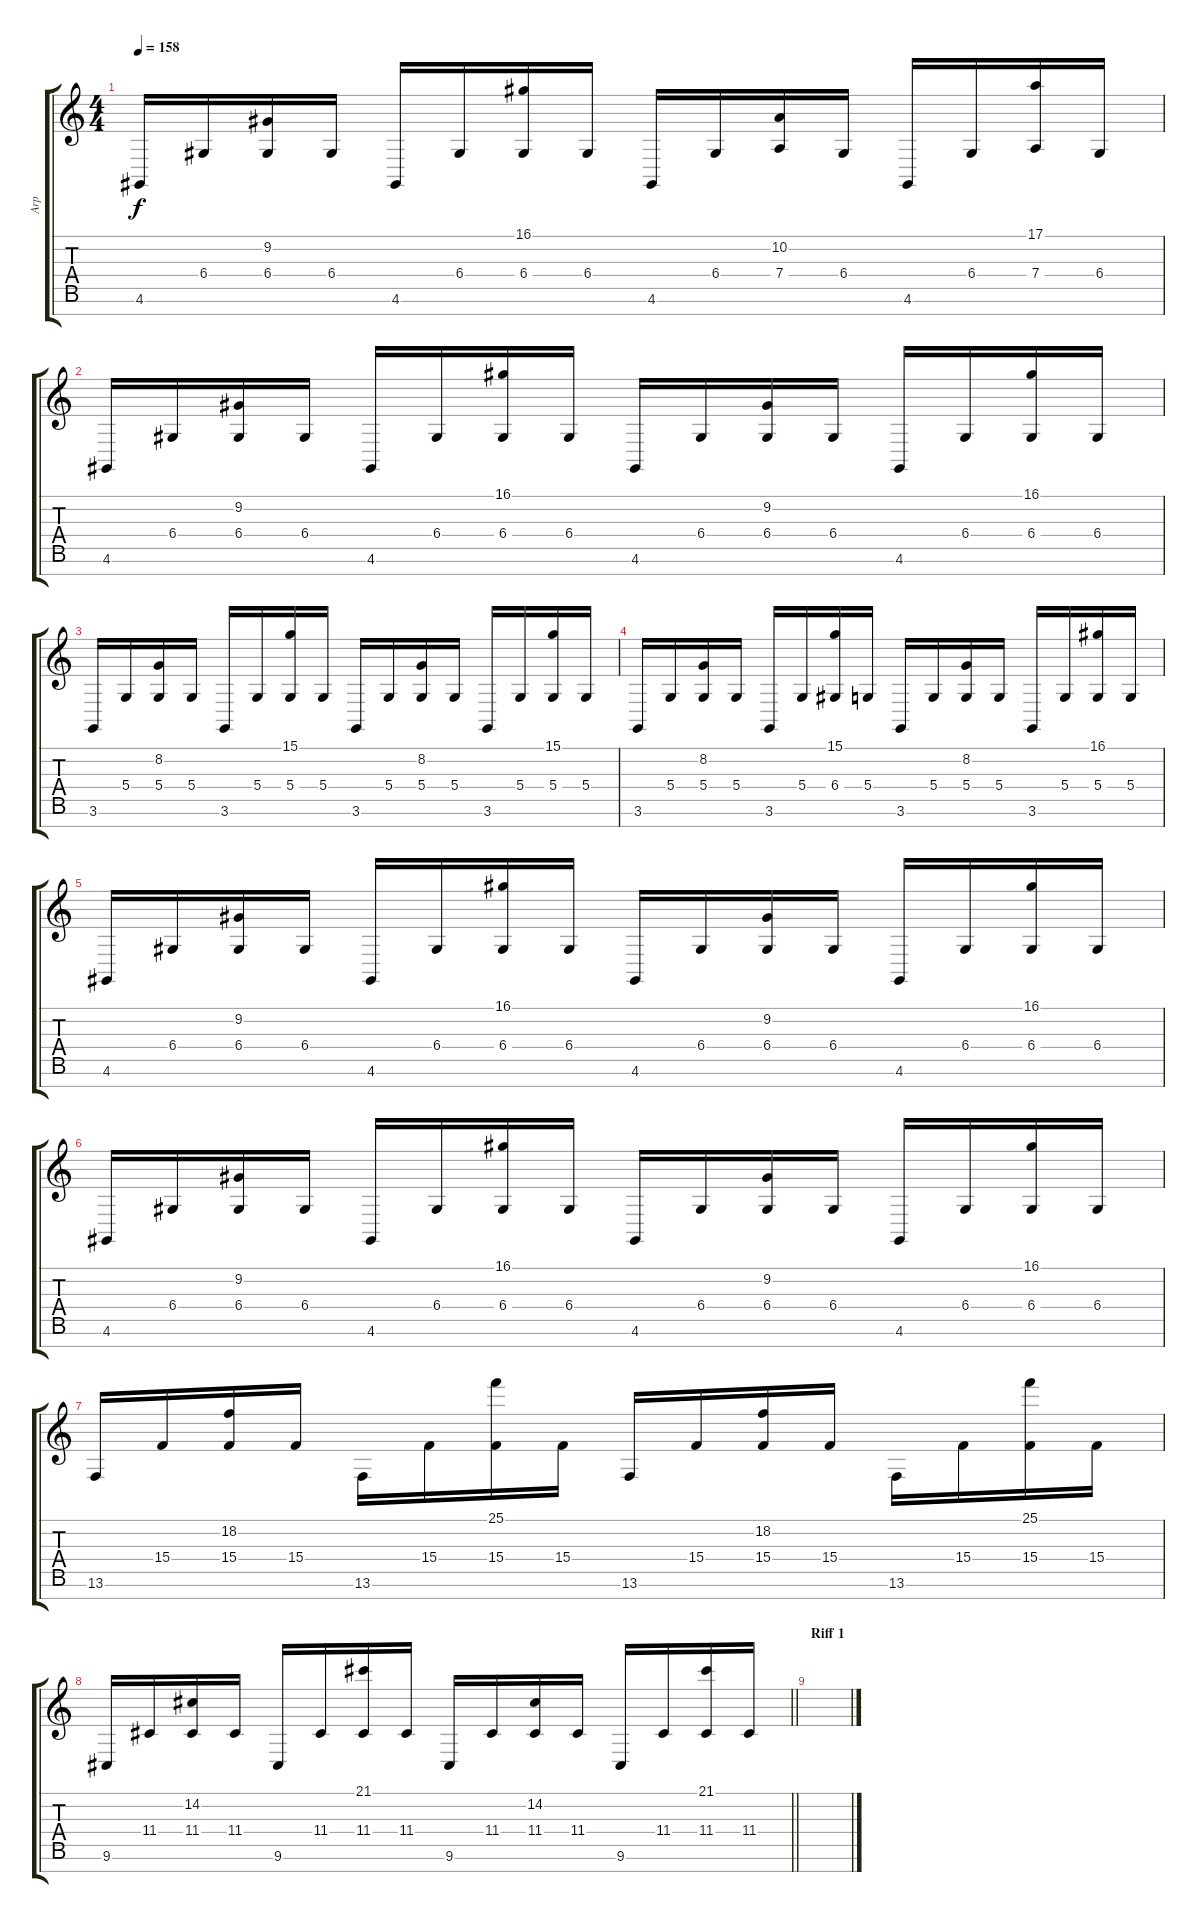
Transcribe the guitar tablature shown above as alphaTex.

\track ("Arp" "Arp") {instrument lead2sawtooth}
\staff {score tabs}
\tuning (E4 B3 G3 D3 A2 E2 B1) {hide}
\ts (4 4)
\tempo 158
\clef g2
\ks c
4.6.16{dy f} 6.4.16 (9.2 6.4).16 6.4.16 4.6.16 6.4.16 (16.1 6.4).16 6.4.16 4.6.16 6.4.16 (10.2 7.4).16 6.4.16 4.6.16 6.4.16 (17.1 7.4).16 6.4.16 |
4.6.16 6.4.16 (9.2 6.4).16 6.4.16 4.6.16 6.4.16 (16.1 6.4).16 6.4.16 4.6.16 6.4.16 (9.2 6.4).16 6.4.16 4.6.16 6.4.16 (16.1 6.4).16 6.4.16 |
3.6.16 5.4.16 (8.2 5.4).16 5.4.16 3.6.16 5.4.16 (15.1 5.4).16 5.4.16 3.6.16 5.4.16 (8.2 5.4).16 5.4.16 3.6.16 5.4.16 (15.1 5.4).16 5.4.16 |
3.6.16 5.4.16 (8.2 5.4).16 5.4.16 3.6.16 5.4.16 (15.1 6.4).16 5.4.16 3.6.16 5.4.16 (8.2 5.4).16 5.4.16 3.6.16 5.4.16 (16.1 5.4).16 5.4.16 |
4.6.16 6.4.16 (9.2 6.4).16 6.4.16 4.6.16 6.4.16 (16.1 6.4).16 6.4.16 4.6.16 6.4.16 (9.2 6.4).16 6.4.16 4.6.16 6.4.16 (16.1 6.4).16 6.4.16 |
4.6.16 6.4.16 (9.2 6.4).16 6.4.16 4.6.16 6.4.16 (16.1 6.4).16 6.4.16 4.6.16 6.4.16 (9.2 6.4).16 6.4.16 4.6.16 6.4.16 (16.1 6.4).16 6.4.16 |
13.6.16 15.4.16 (18.2 15.4).16 15.4.16 13.6.16 15.4.16 (25.1 15.4).16 15.4.16 13.6.16 15.4.16 (18.2 15.4).16 15.4.16 13.6.16 15.4.16 (25.1 15.4).16 15.4.16 |
\barLineRight lightlight
9.6.16 11.4.16 (14.2 11.4).16 11.4.16 9.6.16 11.4.16 (21.1 11.4).16 11.4.16 9.6.16 11.4.16 (14.2 11.4).16 11.4.16 9.6.16 11.4.16 (21.1 11.4).16 11.4.16 |
\section ("" "Riff 1")
